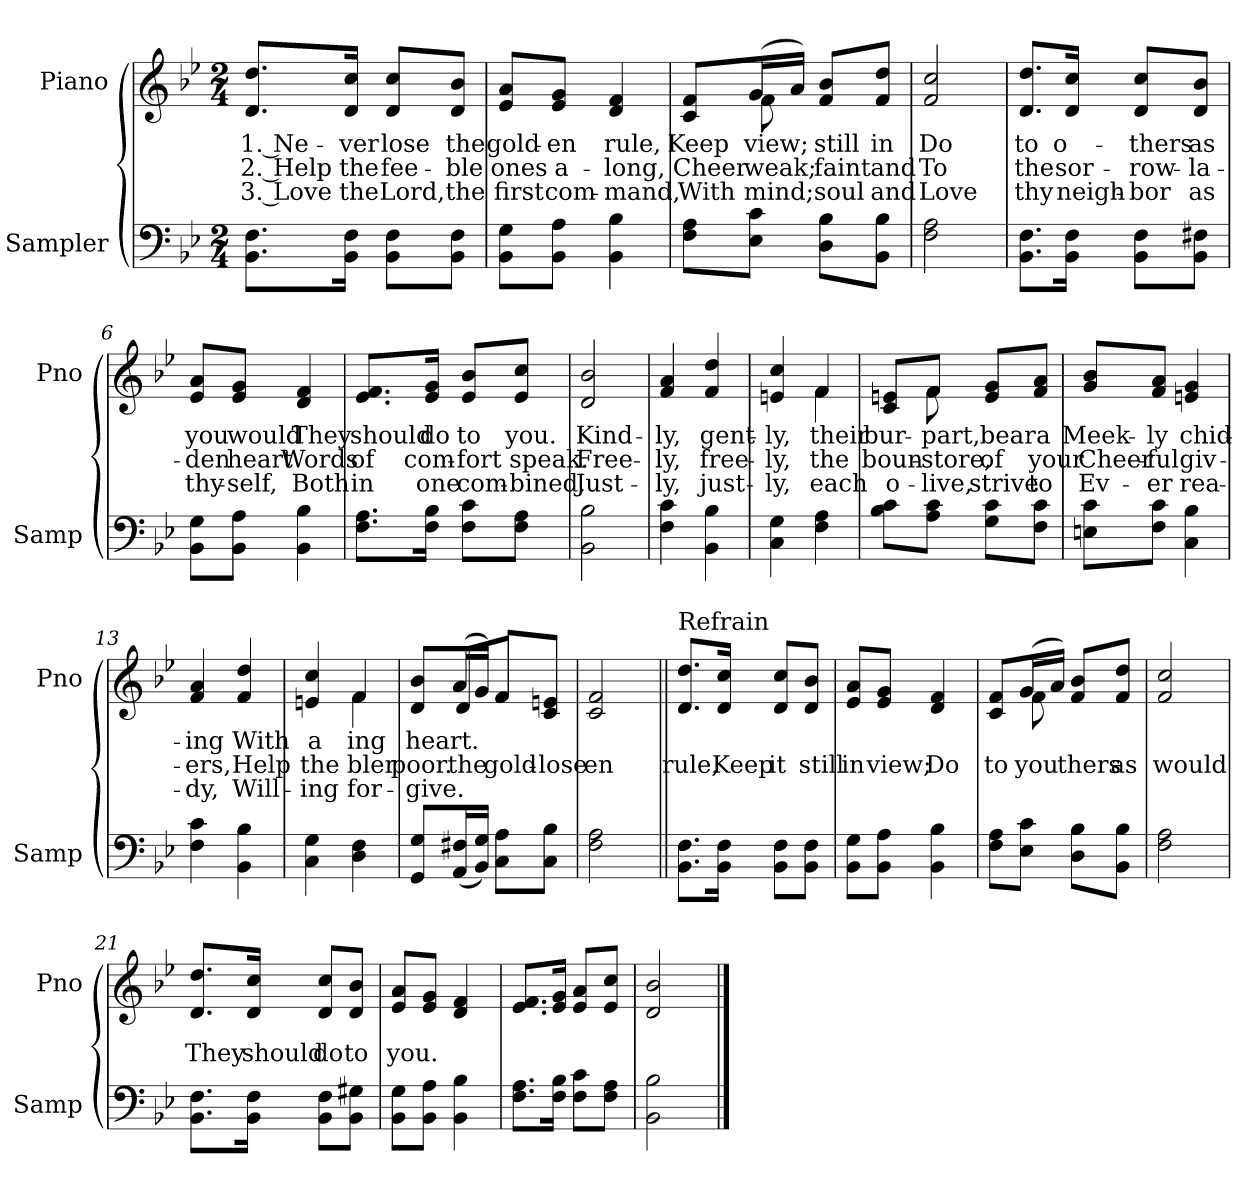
**kern	**kern	**text	**text	**text
*part2	*part1	*part1	*part1	*part1
*staff2	*staff1	*staff1	*staff1	*staff1
*I"Sampler	*I"Piano	*	*	*
*I'Samp	*I'Pno	*	*	*
*clefF4	*clefG2	*	*	*
*k[b-e-]	*k[b-e-]	*	*	*
*B-:	*B-:	*	*	*
*M2/4	*M2/4	*	*	*
=1	=1	=1	=1	=1
8.BB-\ 8.F\L	8.d/ 8.dd/L	1. Ne-	2. Help	3. Love
16BB-\ 16F\Jk	16d/ 16cc/Jk	-ver	the	the
8BB-\ 8F\L	8d/ 8cc/L	lose	fee-	Lord,
8BB-\ 8F\J	8d/ 8b-/J	the	-ble	the
=2	=2	=2	=2	=2
8BB-\ 8G\L	8e-/ 8a/L	gold-	ones	first
8BB-\ 8A\J	8e-/ 8g/J	-en	a-	com-
4BB- 4B-	4d 4f	rule,	-long,	-mand,
=3	=3	=3	=3	=3
*	*^	*	*	*
8F\ 8A\L	8c/ 8f/L	8ryy	Keep	Cheer	With
8E-\ 8c\J	(16g/L	8f	view;	weak;	mind;
.	16a/JJ)	.	.	.	.
8D\ 8B-\L	8f/ 8b-/L	4ryy	still	faint	soul
8BB-\ 8B-\J	8f/ 8dd/J	.	in	and	and
*	*v	*v	*	*	*
=4	=4	=4	=4	=4
2F 2A	2f 2cc	Do	To	Love
=5	=5	=5	=5	=5
8.BB-\ 8.F\L	8.d/ 8.dd/L	to	the	thy
16BB-\ 16F\Jk	16d/ 16cc/Jk	o-	sor-	neigh-
8BB-\ 8F\L	8d/ 8cc/L	-thers	-row-	-bor
8BB-\ 8F#X\J	8d/ 8b-/J	as	-la-	as
=6	=6	=6	=6	=6
8BB-\ 8G\L	8e-/ 8a/L	you	-den	thy-
8BB-\ 8A\J	8e-/ 8g/J	would	heart	-self,
4BB- 4B-	4d 4f	They	Words	Both
=7	=7	=7	=7	=7
8.F\ 8.A\L	8.e-/ 8.f/L	should	of	in
16F\ 16B-\Jk	16e-/ 16g/Jk	do	com-	one
8F\ 8c\L	8e-/ 8b-/L	to	-fort	com-
8F\ 8A\J	8e-/ 8cc/J	you.	speak.	-bined.
=8	=8	=8	=8	=8
2BB- 2B-	2d 2b-	Kind-	Free-	Just-
=9	=9	=9	=9	=9
4F 4c	4f 4a	-ly,	-ly,	-ly,
4BB- 4B-	4f 4dd	gent-	free-	just-
=10	=10	=10	=10	=10
*	*^	*	*	*
4C 4G	4en 4cc	4ryy	-ly,	-ly,	-ly,
4F 4A	4f/	4f	their	the	each
=11	=11	=11	=11	=11	=11
8B-\ 8c\L	8c/ 8en/L	8ryy	bur-	boun-	o-
8A\ 8c\J	8f/J	8f	part,	store,	live,
8G\ 8c\L	8e/ 8g/L	4ryy	bear	of	strive
8F\ 8c\J	8f/ 8a/J	.	a	your	to
*	*v	*v	*	*	*
=12	=12	=12	=12	=12
8En\ 8c\L	8g/ 8b-/L	Meek-	Cheer-	Ev-
8F\ 8c\J	8f/ 8a/J	-ly	-ful	-er
4C 4B-	4en 4g	chid-	giv-	rea-
=13	=13	=13	=13	=13
4F 4c	4f 4a	-ing	-ers,	-dy,
4BB- 4B-	4f 4dd	With	Help	Will-
=14	=14	=14	=14	=14
*	*^	*	*	*
4C 4G	4en 4cc	4ryy	a	the	-ing
4D 4F	4f/	4f	-ing	-bler	for-
=15	=15	=15	=15	=15	=15
8GG/ 8G/L	8d/ 8b-/L	8ryy	heart.	poor.	-give.
(16AA/ 16F#X/L	(16a/L	8d/L	.	the	.
16BB-/ 16G/JJ)	16g/JJ)	.	.	.	.
8C\ 8A\L	8f/L	8f/J	.	gold-	.
8C\ 8B-\J	8c/ 8en/J	8ryy	.	lose	.
*	*v	*v	*	*	*
=16	=16	=16	=16	=16
2F 2A	2c 2f	.	-en	.
=17||	=17||	=17||	=17||	=17||
!	!LO:TX:t=Refrain	!	!	!
8.BB-\ 8.F\L	8.d/ 8.dd/L	.	rule,	.
16BB-\ 16F\Jk	16d/ 16cc/Jk	.	Keep	.
8BB-\ 8F\L	8d/ 8cc/L	.	it	.
8BB-\ 8F\J	8d/ 8b-/J	.	still	.
=18	=18	=18	=18	=18
8BB-\ 8G\L	8e-/ 8a/L	.	in	.
8BB-\ 8A\J	8e-/ 8g/J	.	view;	.
4BB- 4B-	4d 4f	.	Do	.
=19	=19	=19	=19	=19
*	*^	*	*	*
8F\ 8A\L	8c/ 8f/L	8ryy	.	to	.
8E-\ 8c\J	(16g/L	8f	.	you	.
.	16a/JJ)	.	.	.	.
8D\ 8B-\L	8f/ 8b-/L	4ryy	.	-thers	.
8BB-\ 8B-\J	8f/ 8dd/J	.	.	as	.
*	*v	*v	*	*	*
=20	=20	=20	=20	=20
2F 2A	2f 2cc	.	would	.
=21	=21	=21	=21	=21
8.BB-\ 8.F\L	8.d/ 8.dd/L	.	They	.
16BB-\ 16F\Jk	16d/ 16cc/Jk	.	should	.
8BB-\ 8F\L	8d/ 8cc/L	.	do	.
8BB-\ 8G#X\J	8d/ 8b-/J	.	to	.
=22	=22	=22	=22	=22
8BB-\ 8G\L	8e-/ 8a/L	.	you.	.
8BB-\ 8A\J	8e-/ 8g/J	.	.	.
4BB- 4B-	4d 4f	.	.	.
=23	=23	=23	=23	=23
8.F\ 8.A\L	8.e-/ 8.f/L	.	.	.
16F\ 16B-\Jk	16e-/ 16g/Jk	.	.	.
8F\ 8c\L	8e-/ 8a/L	.	.	.
8F\ 8A\J	8e-/ 8cc/J	.	.	.
=24	=24	=24	=24	=24
2BB- 2B-	2d 2b-	.	.	.
==	==	==	==	==
*-	*-	*-	*-	*-
